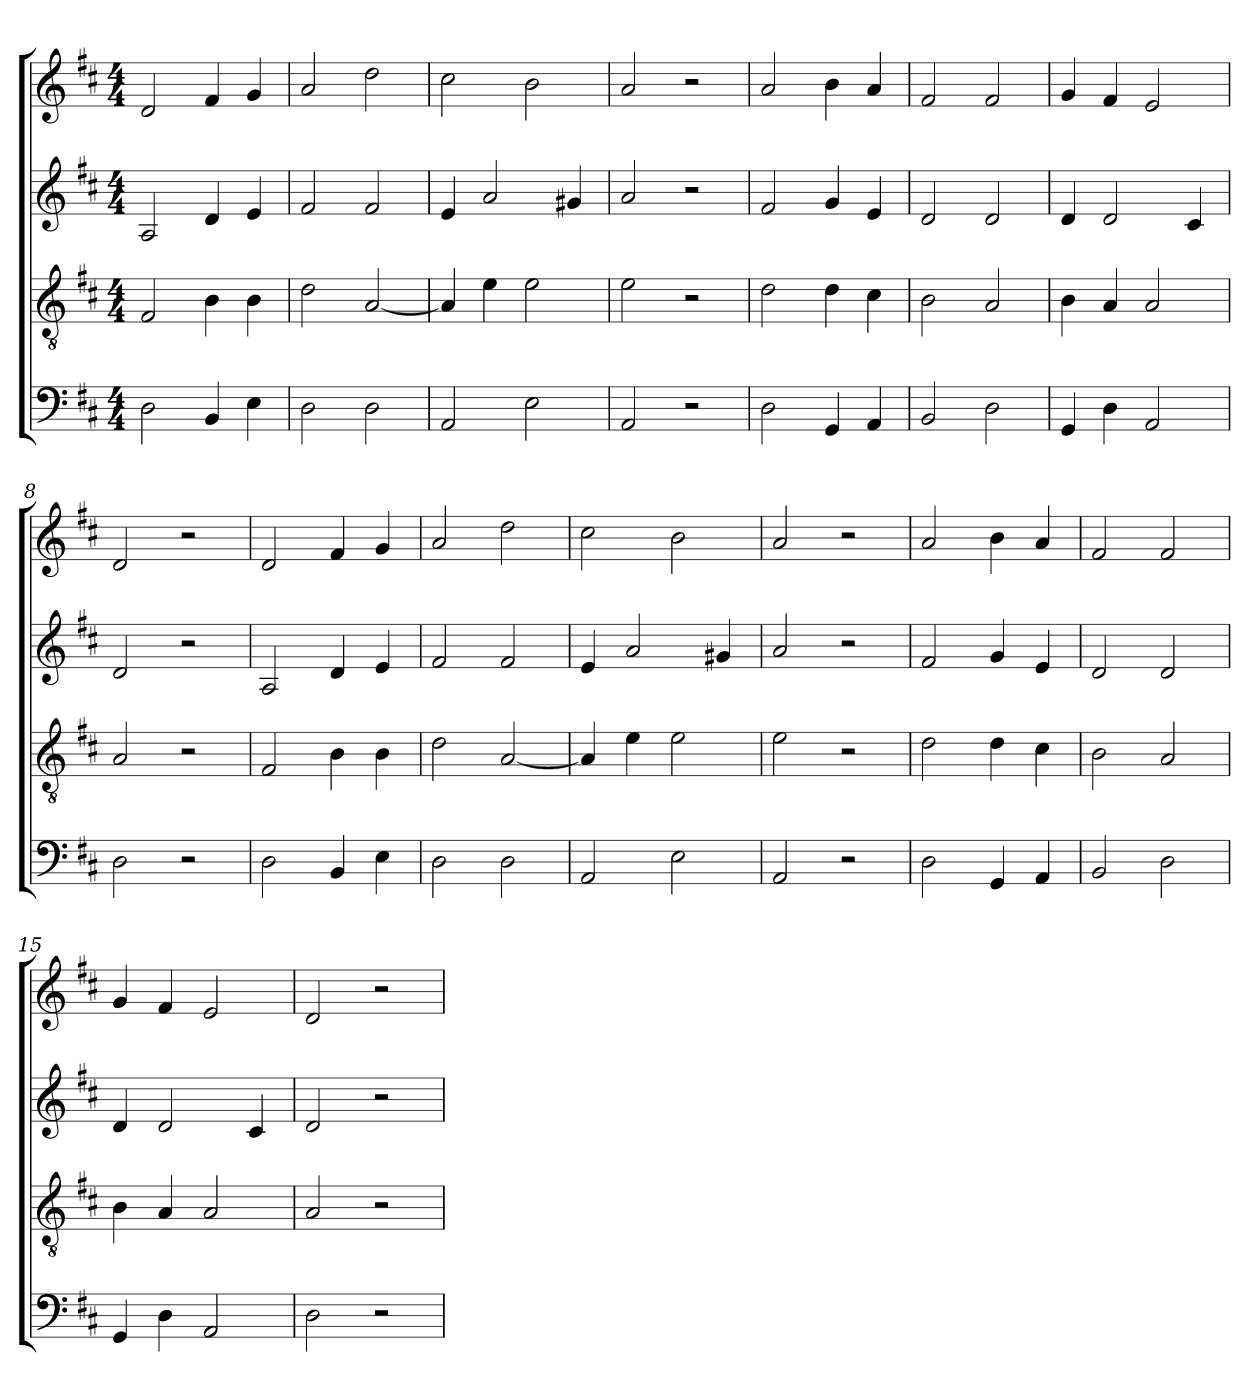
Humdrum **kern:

**kern	**kern	**kern	**kern
*part4	*part3	*part2	*part1
*staff4	*staff3	*staff2	*staff1
*clefF4	*clefGv2	*clefG2	*clefG2
*k[f#c#]	*k[f#c#]	*k[f#c#]	*k[f#c#]
*M4/4	*M4/4	*M4/4	*M4/4
=1	=1	=1	=1
2D	2F#	2A	2d
4BB	4B	4d	4f#
4E	4B	4e	4g
=2	=2	=2	=2
2D	2d	2f#	2a
2D	[2A	2f#	2dd
=3	=3	=3	=3
2AA	4A]	4e	2cc#
.	4e	2a	.
2E	2e	.	2b
.	.	4g#X	.
=4	=4	=4	=4
2AA	2e	2a	2a
2r	2r	2r	2r
=5	=5	=5	=5
2D	2d	2f#	2a
4GG	4d	4g	4b
4AA	4c#	4e	4a
=6	=6	=6	=6
2BB	2B	2d	2f#
2D	2A	2d	2f#
=7	=7	=7	=7
4GG	4B	4d	4g
4D	4A	2d	4f#
2AA	2A	.	2e
.	.	4c#	.
=8	=8	=8	=8
2D	2A	2d	2d
2r	2r	2r	2r
=9	=9	=9	=9
2D	2F#	2A	2d
4BB	4B	4d	4f#
4E	4B	4e	4g
=10	=10	=10	=10
2D	2d	2f#	2a
2D	[2A	2f#	2dd
=11	=11	=11	=11
2AA	4A]	4e	2cc#
.	4e	2a	.
2E	2e	.	2b
.	.	4g#X	.
=12	=12	=12	=12
2AA	2e	2a	2a
2r	2r	2r	2r
=13	=13	=13	=13
2D	2d	2f#	2a
4GG	4d	4g	4b
4AA	4c#	4e	4a
=14	=14	=14	=14
2BB	2B	2d	2f#
2D	2A	2d	2f#
=15	=15	=15	=15
4GG	4B	4d	4g
4D	4A	2d	4f#
2AA	2A	.	2e
.	.	4c#	.
=16	=16	=16	=16
2D	2A	2d	2d
2r	2r	2r	2r
=	=	=	=
*-	*-	*-	*-
